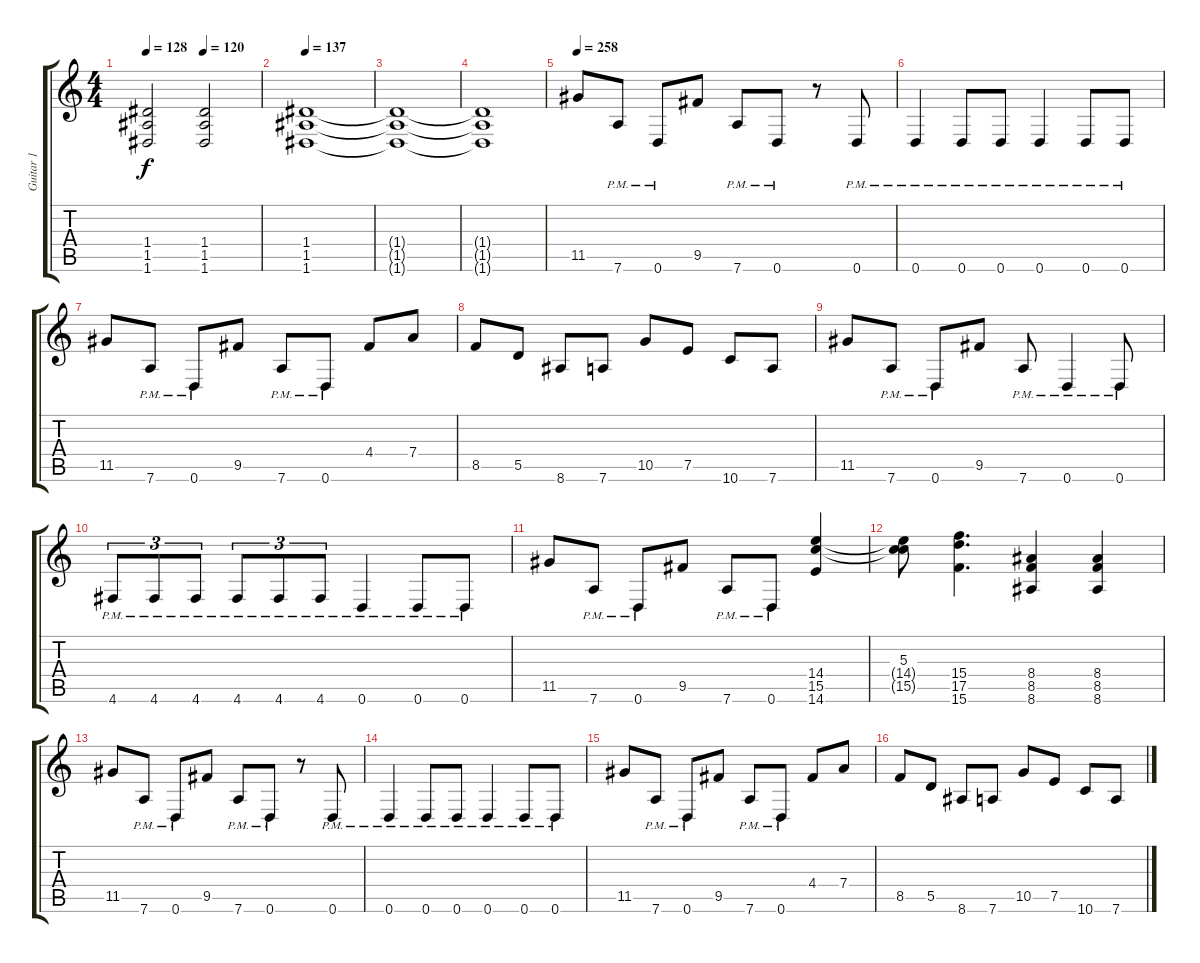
\track ("Guitar 1" "Guitar 1") {instrument distortionguitar}
\staff {score tabs}
\tuning (E4 B3 G3 D3 A2 D2) {hide}
\ts (4 4)
\tempo 128
\tempo (120 0.5)
\clef g2
\ks c
(1.4 1.5 1.6).2{dy f} (1.4 1.5 1.6).2 |
\tempo 137
(1.4 1.5 1.6).1 |
(1.4{t} 1.5{t} 1.6{t}).1 |
(1.4{t} 1.5{t} 1.6{t}).1 |
\tempo 258
11.5.8 7.6{pm}.8 0.6{pm}.8 9.5.8 7.6{pm}.8 0.6{pm}.8 r.8 0.6{pm}.8 |
0.6{pm}.4 0.6{pm}.8 0.6{pm}.8 0.6{pm}.4 0.6{pm}.8 0.6{pm}.8 |
11.5.8 7.6{pm}.8 0.6{pm}.8 9.5.8 7.6{pm}.8 0.6{pm}.8 4.4.8 7.4.8 |
8.5.8 5.5.8 8.6.8 7.6.8 10.5.8 7.5.8 10.6.8 7.6.8 |
11.5.8 7.6{pm}.8 0.6{pm}.8 9.5.8 7.6{pm}.8 0.6{pm}.4 0.6{pm}.8 |
4.6{pm}.8{tu (3 2)} 4.6{pm}.8{tu (3 2)} 4.6{pm}.8{tu (3 2)} 4.6{pm}.8{tu (3 2)} 4.6{pm}.8{tu (3 2)} 4.6{pm}.8{tu (3 2)} 0.6{pm}.4 0.6{pm}.8 0.6{pm}.8 |
11.5.8 7.6{pm}.8 0.6{pm}.8 9.5.8 7.6{pm}.8 0.6{pm}.8 (14.4 15.5 14.6).4 |
(5.3 14.4{t} 15.5{t}).8 (15.4 17.5 15.6).4{d} (8.4 8.5 8.6).4 (8.4 8.5 8.6).4 |
11.5.8 7.6{pm}.8 0.6{pm}.8 9.5.8 7.6{pm}.8 0.6{pm}.8 r.8 0.6{pm}.8 |
0.6{pm}.4 0.6{pm}.8 0.6{pm}.8 0.6{pm}.4 0.6{pm}.8 0.6{pm}.8 |
11.5.8 7.6{pm}.8 0.6{pm}.8 9.5.8 7.6{pm}.8 0.6{pm}.8 4.4.8 7.4.8 |
8.5.8 5.5.8 8.6.8 7.6.8 10.5.8 7.5.8 10.6.8 7.6.8
